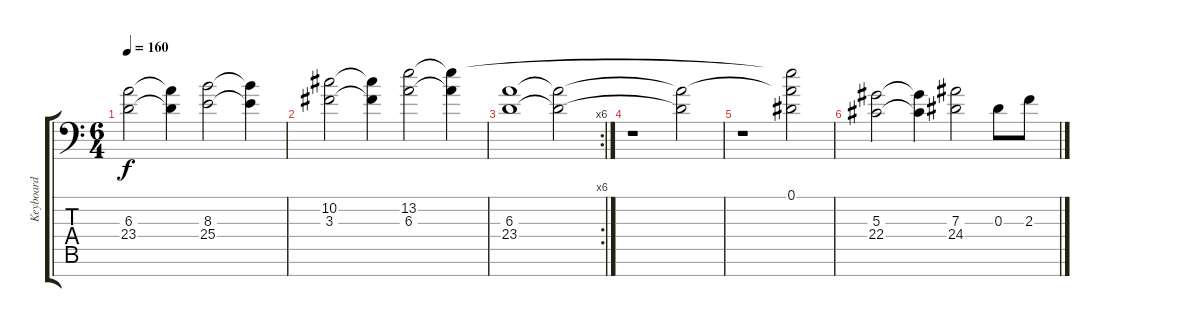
\track ("Keyboard" "Keyboard") {instrument tremolostrings}
\staff {score tabs}
\tuning (Eb4 Eb4 Eb4 Eb2 Eb2 Eb2 Eb0) {hide}
\ts (6 4)
\tempo 160
\clef f4
\ks c
(6.3 23.4).2{dy f} (6.3{t} 23.4{t}).4 (8.3 25.4).2 (8.3{t} 25.4{t}).4 |
(10.2 3.3).2 (10.2{t} 3.3{t}).4 (13.2 6.3).2 (13.2{t} 6.3{t}).4 |
\rc 6
(6.3 23.4).1 (6.3{t} 23.4{t}).2 |
r.1 (6.3{t} 23.4{t}).2 |
r.1 (0.1 13.2{t} 6.3{t}).2 |
(5.3 22.4).2 (5.3{t} 22.4{t}).4 (7.3 24.4).2 0.3.8{volume 16 instrument harpsichord} 2.3.8
